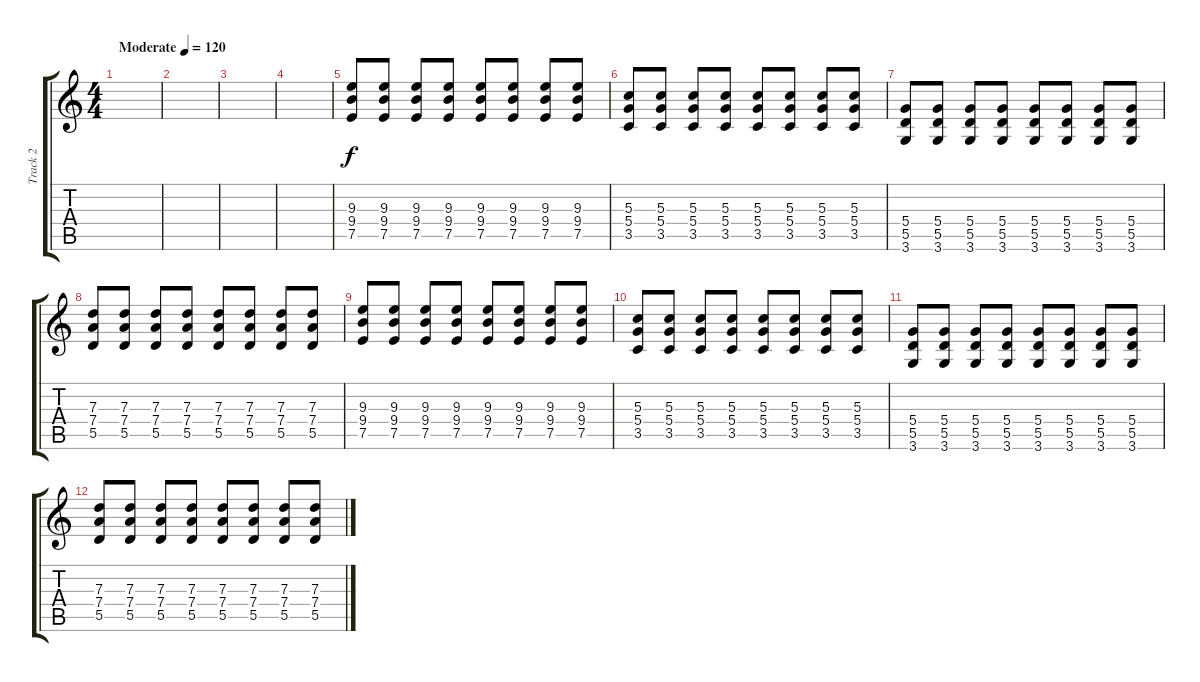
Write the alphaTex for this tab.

\track ("Track 2" "Track 2") {instrument overdrivenguitar}
\staff {score tabs}
\tuning (E4 B3 G3 D3 A2 E2) {hide}
\ts (4 4)
\tempo (120 "Moderate")
\clef g2
\ks c
|
|
|
|
(9.3 9.4 7.5).8 (9.3 9.4 7.5).8 (9.3 9.4 7.5).8 (9.3 9.4 7.5).8 (9.3 9.4 7.5).8 (9.3 9.4 7.5).8 (9.3 9.4 7.5).8 (9.3 9.4 7.5).8 |
(5.3 5.4 3.5).8 (5.3 5.4 3.5).8 (5.3 5.4 3.5).8 (5.3 5.4 3.5).8 (5.3 5.4 3.5).8 (5.3 5.4 3.5).8 (5.3 5.4 3.5).8 (5.3 5.4 3.5).8 |
(5.4 5.5 3.6).8 (5.4 5.5 3.6).8 (5.4 5.5 3.6).8 (5.4 5.5 3.6).8 (5.4 5.5 3.6).8 (5.4 5.5 3.6).8 (5.4 5.5 3.6).8 (5.4 5.5 3.6).8 |
(7.3 7.4 5.5).8 (7.3 7.4 5.5).8 (7.3 7.4 5.5).8 (7.3 7.4 5.5).8 (7.3 7.4 5.5).8 (7.3 7.4 5.5).8 (7.3 7.4 5.5).8 (7.3 7.4 5.5).8 |
(9.3 9.4 7.5).8 (9.3 9.4 7.5).8 (9.3 9.4 7.5).8 (9.3 9.4 7.5).8 (9.3 9.4 7.5).8 (9.3 9.4 7.5).8 (9.3 9.4 7.5).8 (9.3 9.4 7.5).8 |
(5.3 5.4 3.5).8 (5.3 5.4 3.5).8 (5.3 5.4 3.5).8 (5.3 5.4 3.5).8 (5.3 5.4 3.5).8 (5.3 5.4 3.5).8 (5.3 5.4 3.5).8 (5.3 5.4 3.5).8 |
(5.4 5.5 3.6).8 (5.4 5.5 3.6).8 (5.4 5.5 3.6).8 (5.4 5.5 3.6).8 (5.4 5.5 3.6).8 (5.4 5.5 3.6).8 (5.4 5.5 3.6).8 (5.4 5.5 3.6).8 |
(7.3 7.4 5.5).8 (7.3 7.4 5.5).8 (7.3 7.4 5.5).8 (7.3 7.4 5.5).8 (7.3 7.4 5.5).8 (7.3 7.4 5.5).8 (7.3 7.4 5.5).8 (7.3 7.4 5.5).8
